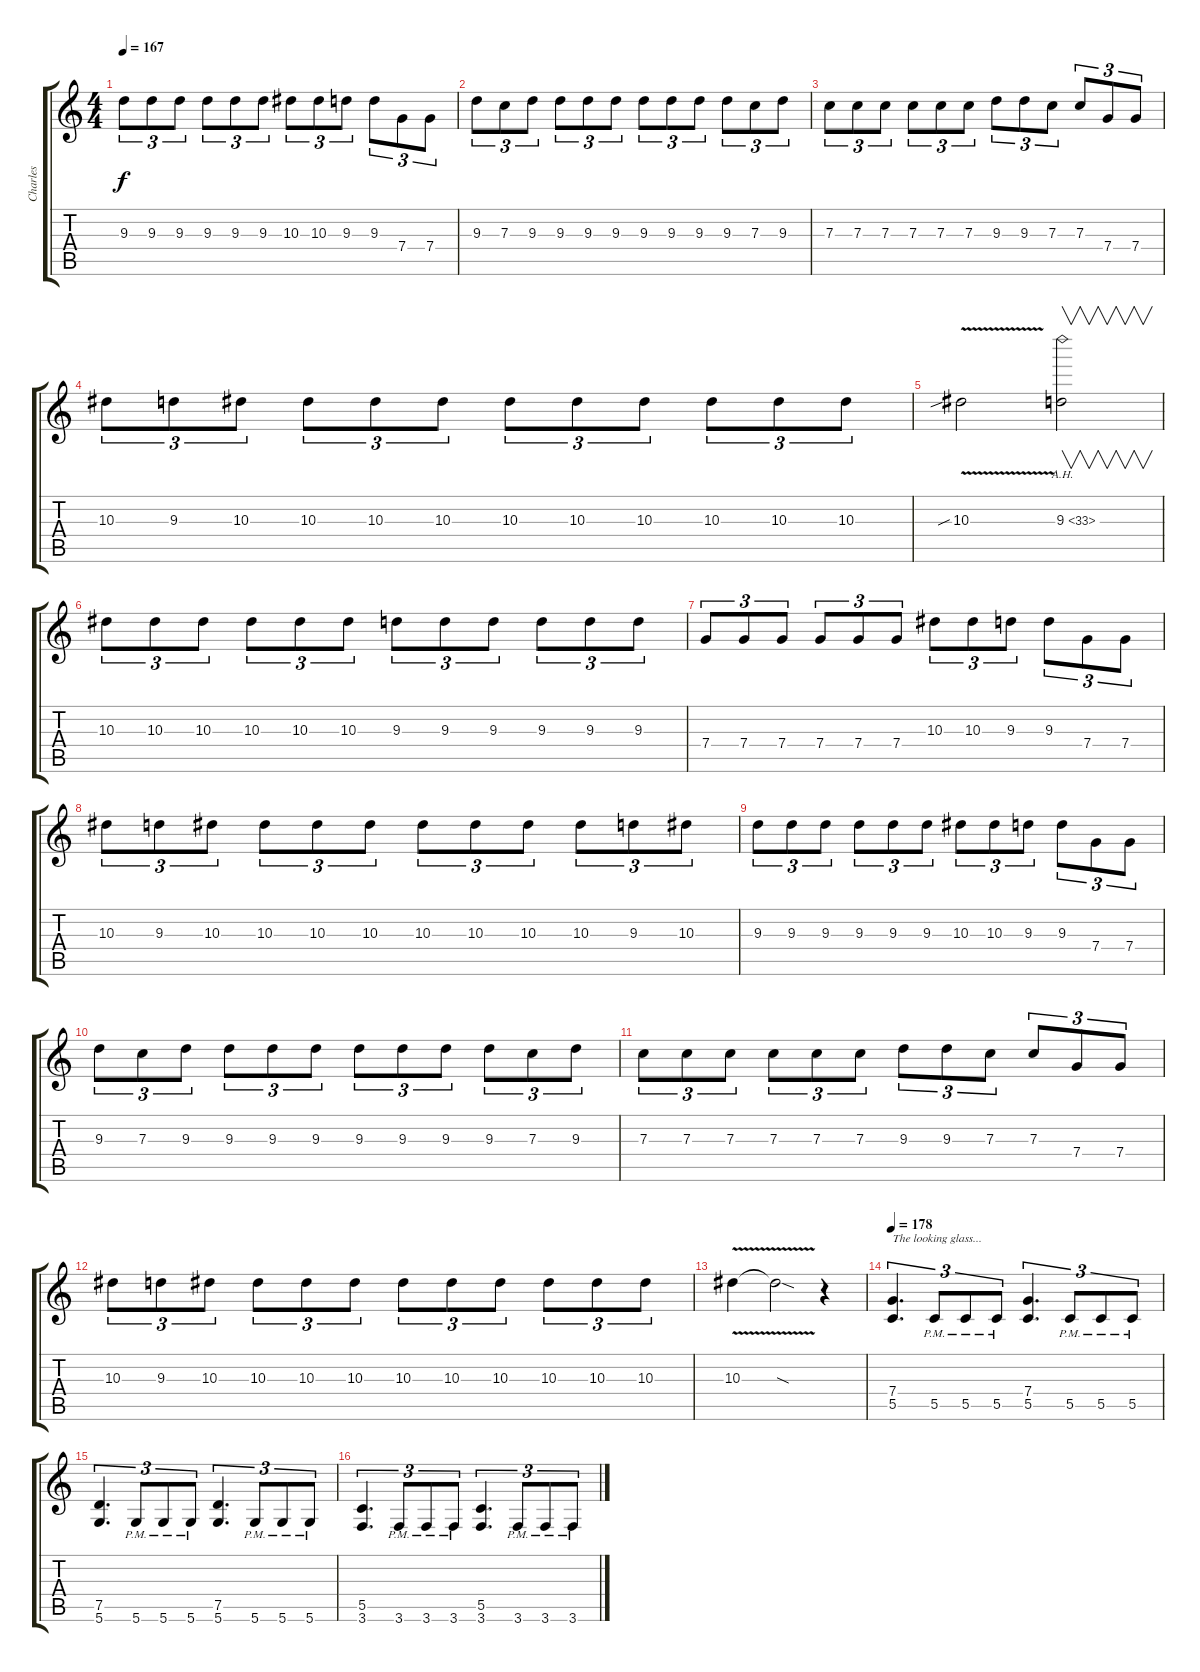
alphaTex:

\track ("Charles" "Charles") {instrument distortionguitar}
\staff {score tabs}
\tuning (D4 A3 F3 C3 G2 D2) {hide}
\ts (4 4)
\tempo 167
\clef g2
\ks c
9.3.8{tu (3 2) dy f} 9.3.8{tu (3 2)} 9.3.8{tu (3 2)} 9.3.8{tu (3 2)} 9.3.8{tu (3 2)} 9.3.8{tu (3 2)} 10.3.8{tu (3 2)} 10.3.8{tu (3 2)} 9.3.8{tu (3 2)} 9.3.8{tu (3 2)} 7.4.8{tu (3 2)} 7.4.8{tu (3 2)} |
9.3.8{tu (3 2)} 7.3.8{tu (3 2)} 9.3.8{tu (3 2)} 9.3.8{tu (3 2)} 9.3.8{tu (3 2)} 9.3.8{tu (3 2)} 9.3.8{tu (3 2)} 9.3.8{tu (3 2)} 9.3.8{tu (3 2)} 9.3.8{tu (3 2)} 7.3.8{tu (3 2)} 9.3.8{tu (3 2)} |
7.3.8{tu (3 2)} 7.3.8{tu (3 2)} 7.3.8{tu (3 2)} 7.3.8{tu (3 2)} 7.3.8{tu (3 2)} 7.3.8{tu (3 2)} 9.3.8{tu (3 2)} 9.3.8{tu (3 2)} 7.3.8{tu (3 2)} 7.3.8{tu (3 2)} 7.4.8{tu (3 2)} 7.4.8{tu (3 2)} |
10.3.8{tu (3 2)} 9.3.8{tu (3 2)} 10.3.8{tu (3 2)} 10.3.8{tu (3 2)} 10.3.8{tu (3 2)} 10.3.8{tu (3 2)} 10.3.8{tu (3 2)} 10.3.8{tu (3 2)} 10.3.8{tu (3 2)} 10.3.8{tu (3 2)} 10.3.8{tu (3 2)} 10.3.8{tu (3 2)} |
10.3{v sib}.2 9.3{ah 24}.2{v} |
10.3.8{tu (3 2)} 10.3.8{tu (3 2)} 10.3.8{tu (3 2)} 10.3.8{tu (3 2)} 10.3.8{tu (3 2)} 10.3.8{tu (3 2)} 9.3.8{tu (3 2)} 9.3.8{tu (3 2)} 9.3.8{tu (3 2)} 9.3.8{tu (3 2)} 9.3.8{tu (3 2)} 9.3.8{tu (3 2)} |
7.4.8{tu (3 2)} 7.4.8{tu (3 2)} 7.4.8{tu (3 2)} 7.4.8{tu (3 2)} 7.4.8{tu (3 2)} 7.4.8{tu (3 2)} 10.3.8{tu (3 2)} 10.3.8{tu (3 2)} 9.3.8{tu (3 2)} 9.3.8{tu (3 2)} 7.4.8{tu (3 2)} 7.4.8{tu (3 2)} |
10.3.8{tu (3 2)} 9.3.8{tu (3 2)} 10.3.8{tu (3 2)} 10.3.8{tu (3 2)} 10.3.8{tu (3 2)} 10.3.8{tu (3 2)} 10.3.8{tu (3 2)} 10.3.8{tu (3 2)} 10.3.8{tu (3 2)} 10.3.8{tu (3 2)} 9.3.8{tu (3 2)} 10.3.8{tu (3 2)} |
9.3.8{tu (3 2)} 9.3.8{tu (3 2)} 9.3.8{tu (3 2)} 9.3.8{tu (3 2)} 9.3.8{tu (3 2)} 9.3.8{tu (3 2)} 10.3.8{tu (3 2)} 10.3.8{tu (3 2)} 9.3.8{tu (3 2)} 9.3.8{tu (3 2)} 7.4.8{tu (3 2)} 7.4.8{tu (3 2)} |
9.3.8{tu (3 2)} 7.3.8{tu (3 2)} 9.3.8{tu (3 2)} 9.3.8{tu (3 2)} 9.3.8{tu (3 2)} 9.3.8{tu (3 2)} 9.3.8{tu (3 2)} 9.3.8{tu (3 2)} 9.3.8{tu (3 2)} 9.3.8{tu (3 2)} 7.3.8{tu (3 2)} 9.3.8{tu (3 2)} |
7.3.8{tu (3 2)} 7.3.8{tu (3 2)} 7.3.8{tu (3 2)} 7.3.8{tu (3 2)} 7.3.8{tu (3 2)} 7.3.8{tu (3 2)} 9.3.8{tu (3 2)} 9.3.8{tu (3 2)} 7.3.8{tu (3 2)} 7.3.8{tu (3 2)} 7.4.8{tu (3 2)} 7.4.8{tu (3 2)} |
10.3.8{tu (3 2)} 9.3.8{tu (3 2)} 10.3.8{tu (3 2)} 10.3.8{tu (3 2)} 10.3.8{tu (3 2)} 10.3.8{tu (3 2)} 10.3.8{tu (3 2)} 10.3.8{tu (3 2)} 10.3.8{tu (3 2)} 10.3.8{tu (3 2)} 10.3.8{tu (3 2)} 10.3.8{tu (3 2)} |
10.3{v}.4 10.3{sod t}.2 r.4 |
\tempo 178
(7.4 5.5).4{d tu (3 2) txt "The looking glass..."} 5.5{pm}.8{tu (3 2)} 5.5{pm}.8{tu (3 2)} 5.5{pm}.8{tu (3 2)} (7.4 5.5).4{d tu (3 2)} 5.5{pm}.8{tu (3 2)} 5.5{pm}.8{tu (3 2)} 5.5{pm}.8{tu (3 2)} |
(7.5 5.6).4{d tu (3 2)} 5.6{pm}.8{tu (3 2)} 5.6{pm}.8{tu (3 2)} 5.6{pm}.8{tu (3 2)} (7.5 5.6).4{d tu (3 2)} 5.6{pm}.8{tu (3 2)} 5.6{pm}.8{tu (3 2)} 5.6{pm}.8{tu (3 2)} |
(5.5 3.6).4{d tu (3 2)} 3.6{pm}.8{tu (3 2)} 3.6{pm}.8{tu (3 2)} 3.6{pm}.8{tu (3 2)} (5.5 3.6).4{d tu (3 2)} 3.6{pm}.8{tu (3 2)} 3.6{pm}.8{tu (3 2)} 3.6{pm}.8{tu (3 2)}
